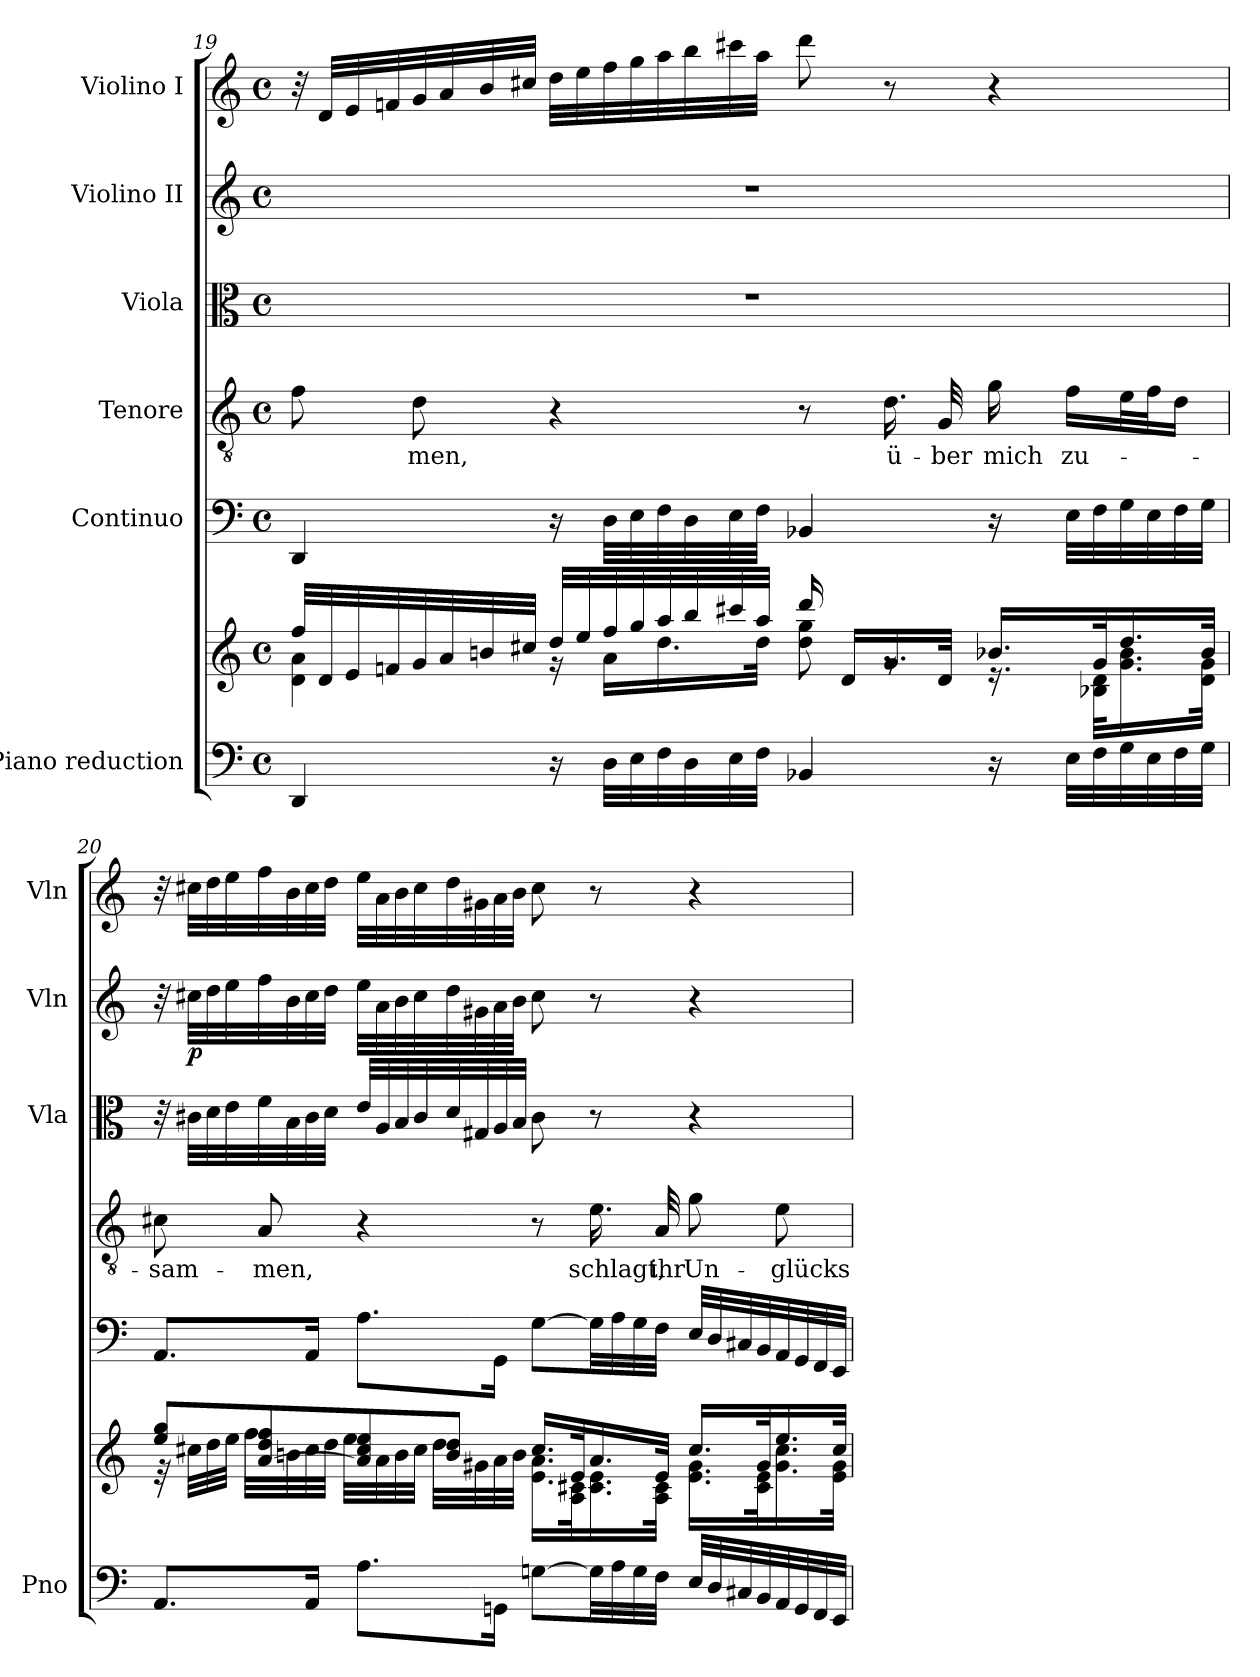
**kern	**kern	**kern	**kern	**text	**kern	**dynam	**kern	**dynam	**kern	**dynam
*part6	*part6	*part5	*part4	*part4	*part3	*part3	*part2	*part2	*part1	*part1
*staff7	*staff6	*staff5	*staff4	*staff4	*staff3	*staff3	*staff2	*staff2	*staff1	*staff1
*I"Piano reduction	*	*I"Continuo	*I"Tenore	*	*I"Viola	*	*I"Violino II	*	*I"Violino I	*
*I'Pno	*	*	*	*	*I'Vla	*	*I'Vln	*	*I'Vln	*
!!LO:PB:g=z
*clefF4	*clefG2	*clefF4	*clefGv2	*	*clefC3	*	*clefG2	*	*clefG2	*
*k[]	*k[]	*k[]	*k[]	*	*k[]	*	*k[]	*	*k[]	*
*M4/4	*M4/4	*M4/4	*M4/4	*	*M4/4	*	*M4/4	*	*M4/4	*
*met(c)	*met(c)	*met(c)	*met(c)	*	*met(c)	*	*met(c)	*	*met(c)	*
=19	=19	=19	=19	=19	=19	=19	=19	=19	=19	=19
*	*^	*	*	*	*	*	*	*	*	*
4DD/	32ff:/LLL	4d\ 4a\	4DD/	8f\	.	1r	.	1r	.	32r	.
.	32d/	.	.	.	.	.	.	.	.	32d/LLL	.
.	32e/	.	.	.	.	.	.	.	.	32e/	.
.	32fn/	.	.	.	.	.	.	.	.	32fn/	.
!	!	!	!	!	!LO:LY:b	!	!	!	!	!	!
.	32g/	.	.	8d\	-men,	.	.	.	.	32g/	.
.	32a/	.	.	.	.	.	.	.	.	32a/	.
.	32bn/	.	.	.	.	.	.	.	.	32b/	.
.	32cc#X/JJJ	.	.	.	.	.	.	.	.	32cc#X/JJJ	.
16r	32dd/LLL	16r	16r	4r	.	.	.	.	.	32dd\LLL	.
.	32ee/	.	.	.	.	.	.	.	.	32ee\	.
32D\LLL	32ff/	16a\LL	32D\LLL	.	.	.	.	.	.	32ff\	.
32E\	32gg/	.	32E\	.	.	.	.	.	.	32gg\	.
32F\	32aa/	16.dd\	32F\	.	.	.	.	.	.	32aa\	.
32D\	32bb/	.	32D\	.	.	.	.	.	.	32bb\	.
32E\	32ccc#X/	.	32E\	.	.	.	.	.	.	32ccc#X\	.
32F\JJJ	32aa/JJJ	32dd\JJk	32F\JJJ	.	.	.	.	.	.	32aa\JJJ	.
4BB-X/	16ddd/	8dd\ 8gg\	4BB-X/	8r	.	.	.	.	.	8ddd\	.
.	16d/LL	.	.	.	.	.	.	.	.	.	.
!	!	!	!	!	!LO:LY:b	!	!	!	!	!	!
.	16.g/	8rg	.	16.d\	ü-	.	.	.	.	8r	.
!	!	!	!	!	!LO:LY:b	!	!	!	!	!	!
.	32d/JJk	.	.	32G/	-ber	.	.	.	.	.	.
!	!	!	!	!	!LO:LY:b	!	!	!	!	!	!
16r	16.b-X/LL	16.r	16r	16g\	mich	.	.	.	.	4r	.
!	!	!	!	!	!LO:LY:b	!	!	!	!	!	!
32E\LLL	.	.	32E\LLL	16f\LL	zu-	.	.	.	.	.	.
32F\	32g/K	32B-X\ 32d\KLL	32F\	.	.	.	.	.	.	.	.
32G\	16.dd/	16.g\ 16.b-\	32G\	32e\L	.	.	.	.	.	.	.
32E\	.	.	32E\	32f\J	.	.	.	.	.	.	.
32F\	.	.	32F\	16d\JJ	.	.	.	.	.	.	.
32G\JJJ	32b-/JJk	32d\ 32g\JJk	32G\JJJ	.	.	.	.	.	.	.	.
!!LO:LB:g=z
=20	=20	=20	=20	=20	=20	=20	=20	=20	=20	=20	=20
!	!	!	!	!	!LO:LY:b	!	!	!	!	!	!
8.AA/L	8ee/ 8gg/L	32r	8.AA/L	8c#X\	-sam-	32r	.	32r	.	32r	.
!	!	!	!	!	!	!	!LO:DY:b	!	!	!	!
!	!	!	!	!	!	!	!LO:DY:n=1:b	!	!	!	!
!	!	!	!	!	!	!	!LO:DY:n=2:b	!	!LO:DY:b	!	!LO:DY:b
!	!	!	!	!	!	!	!	!	!	!	!LO:DY:n=1:b
!	!	!	!	!	!	!	!	!	!	!	!LO:DY:n=2:b
.	.	32cc#X\LLL	.	.	.	32c#X\LLL	other-dynamics p other-dynamics	32cc#X\LLL	p	32cc#X\LLL	other-dynamics p other-dynamics
.	.	32dd\	.	.	.	32d\	.	32dd\	.	32dd\	.
.	.	32ee\JJJ	.	.	.	32e\	.	32ee\	.	32ee\	.
!	!	!	!	!	!LO:LY:b	!	!	!	!	!	!
.	[8a/ 8dd/ 8ff/	32ff\LLL	.	8A/	-men,	32f\	.	32ff\	.	32ff\	.
.	.	32bn\	.	.	.	32B\	.	32b\	.	32b\	.
16AA/Jk	.	32cc#\	16AA/Jk	.	.	32c#\	.	32cc#\	.	32cc#\	.
.	.	32dd\JJJ	.	.	.	32d\JJJ	.	32dd\JJJ	.	32dd\JJJ	.
8.A\L	8a/] 8cc#/ 8ee/	32ee\LLL	8.A\L	4r	.	32e/LLL	.	32ee\LLL	.	32ee\LLL	.
.	.	32a\	.	.	.	32A/	.	32a\	.	32a\	.
.	.	32b\	.	.	.	32B/	.	32b\	.	32b\	.
.	.	32cc#\JJJ	.	.	.	32c#/	.	32cc#\	.	32cc#\	.
.	8b/ 8dd/J	32dd\LLL	.	.	.	32d/	.	32dd\	.	32dd\	.
.	.	32g#X\	.	.	.	32G#X/	.	32g#X\	.	32g#X\	.
16GGn\Jk	.	32a\	16GG\Jk	.	.	32A/	.	32a\	.	32a\	.
.	.	32b\JJJ	.	.	.	32B/JJJ	.	32b\JJJ	.	32b\JJJ	.
[8Gn\L	16.cc#/LL	16.e\ 16.a\LL	[8G\L	8r	.	8c#\	.	8cc#\	.	8cc#\	.
.	32e/K	32A\ 32c#X\K	.	.	.	.	.	.	.	.	.
!	!	!	!	!	!LO:LY:b	!	!	!	!	!	!
32G\LL]	16.a/	16.c#\ 16.e\	32G\LL]	16.e\	schlagt,	8r	.	8r	.	8r	.
32A\	.	.	32A\	.	.	.	.	.	.	.	.
32G\	.	.	32G\	.	.	.	.	.	.	.	.
!	!	!	!	!	!LO:LY:b	!	!	!	!	!	!
32F\JJJ	32e/JJk	32A\ 32c#\JJk	32F\JJJ	32A/	ihr	.	.	.	.	.	.
!	!	!	!	!	!LO:LY:b	!	!	!	!	!	!
32E/LLL	16.cc#/LL	16.e\ 16.g#\LL	32E/LLL	8g\	Un-	4r	.	4r	.	4r	.
32D/	.	.	32D/	.	.	.	.	.	.	.	.
32C#X/	.	.	32C#X/	.	.	.	.	.	.	.	.
32BB/	32g#/K	32c#\ 32e\K	32BB/	.	.	.	.	.	.	.	.
!	!	!	!	!	!LO:LY:b	!	!	!	!	!	!
32AA/	16.ee/	16.g#\ 16.cc#\	32AA/	8e\	-glücks-	.	.	.	.	.	.
32GG/	.	.	32GG/	.	.	.	.	.	.	.	.
32FF/	.	.	32FF/	.	.	.	.	.	.	.	.
32EE/JJJ	32cc#/JJk	32e\ 32g#\JJk	32EE/JJJ	.	.	.	.	.	.	.	.
*	*v	*v	*	*	*	*	*	*	*	*	*
=	=	=	=	=	=	=	=	=	=	=
*-	*-	*-	*-	*-	*-	*-	*-	*-	*-	*-
